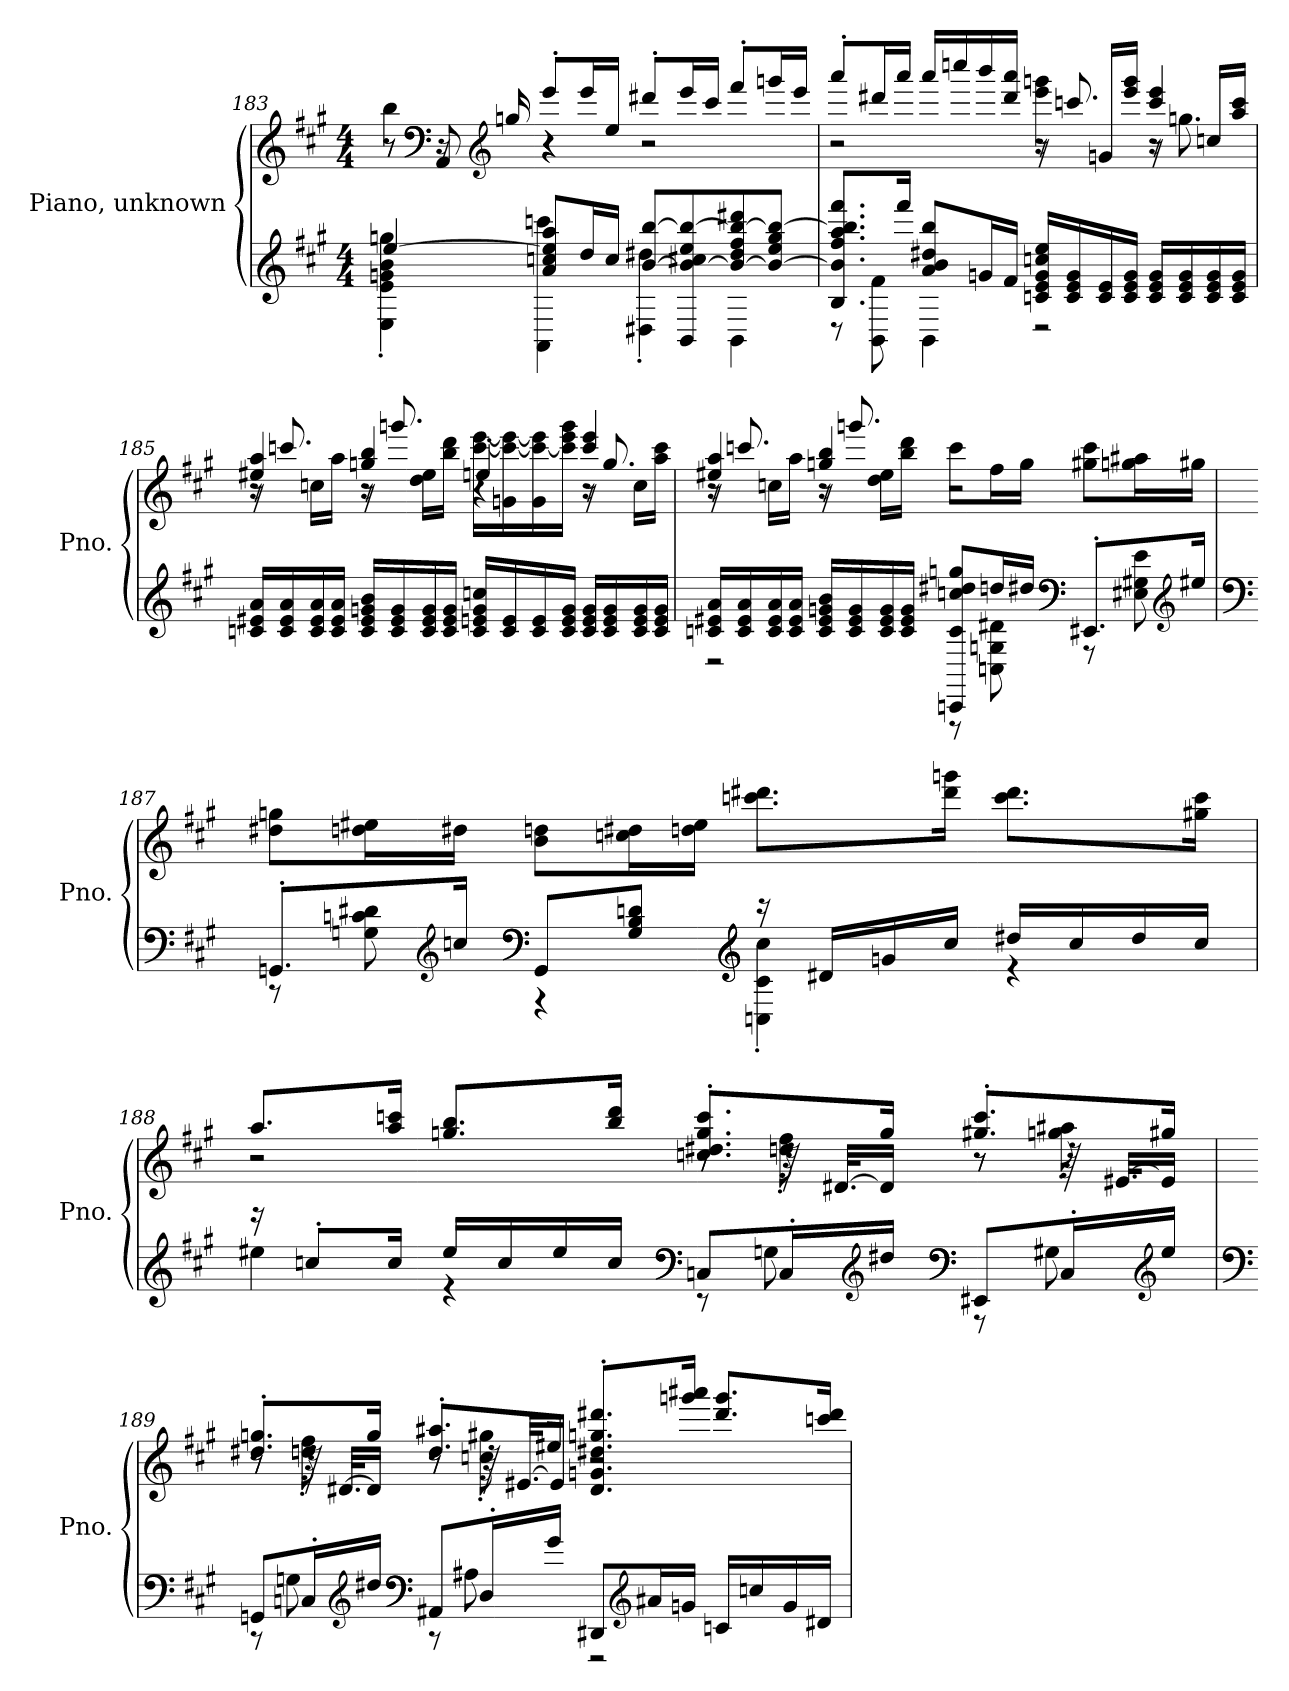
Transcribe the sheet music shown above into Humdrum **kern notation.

**kern	**kern
*part1	*part1
*staff2	*staff1
*I"Piano, unknown	*
*I'Pno.	*
!!LO:LB:g=z
*clefG2	*clefG2
*k[f#c#g#]	*k[f#c#g#]
*M4/4	*M4/4
=183	=183
*^	*^
*	*	*	*^
[4ee/	4E\' 4e\' 4gn\' 4b\' 4ggn\'	8r	4bb\	8r
*	*	*clefF4	*	*
.	.	16r	.	8AA/
*	*	*clefG2	*	*
.	.	16ggn/	.	.
8a/ 8ccn/ 8ee/] 8aa/L	4AA\ 4cccn\	8eee'/L	4r	4r
16dd/L	.	16eee/L	.	.
16cc/JJ	.	16ee/JJ	.	.
[8b/ [8bb/L	4D#X\' 4dd#X\'	8ddd#X'/L	2r	2r
8BB/ 8b/_ 8cc#X/ 8ee/ 8bb/_	.	16eee/L	.	.
.	.	16ccc#/JJ	.	.
8b/_ 8dd#/ 8ff#/ 8bb/_ 8ddd#X/	4BB\	8fff#'/L	.	.
8b/_ 8ee/ 8gg/ 8bb/_J	.	16gggn/L	.	.
.	.	16eee/JJ	.	.
!!LO:PB:g=z	!!	!!
=184	=184	=184	=184	=184
8.B/ 8.b/] 8.ff#/ 8.aa/ 8.bb/] 8.fff#/L	8r	8aaa'/L	2r	2r
.	8BB\ 8f#\	16ddd#X/L	.	.
16fff#/Jk	.	16aaa/JJ	.	.
8a/ 8b/ 8dd#X/ 8bb/L	4BB\	16aaa/LL	.	.
.	.	16ccccn/	.	.
16gn/L	.	16bbb/	.	.
16f#/JJ	.	16ddd#/ 16aaa/JJ	.	.
16cn/ 16e/ 16g/ 16ccn/ 16ee/LL	2r	8r	4eee\ 4gggn\	16r
16c/ 16e/ 16g/	.	.	.	8.cccn/
16c/ 16e/	.	16gn/LL	.	.
16c/ 16e/ 16g/JJ	.	16eee/ 16ggg/JJ	.	.
16c/ 16e/ 16g/LL	.	8r	16r	4ccc/ 4eee/
16c/ 16e/ 16g/	.	.	8.ggn\	.
16c/ 16e/ 16g/	.	16ccn/LL	.	.
16c/ 16e/ 16g/JJ	.	16aa/ 16ccc/JJ	.	.
*v	*v	*	*	*
!!LO:LB:g=z	!!	!!
=185	=185	=185	=185
16cn/ 16e#X/ 16a/LL	16r	8r	4ee#X/ 4aa/
16c/ 16e#/ 16a/	8.cccn/	.	.
16c/ 16e#/ 16a/	.	16ccn\LL	.
16c/ 16e#/ 16a/JJ	.	16aa\JJ	.
16c/ 16e#/ 16gn/ 16b/LL	16r	8r	4ggn/ 4bb/
16c/ 16e#/ 16g/	8.gggn/	.	.
16c/ 16e#/ 16g/	.	16dd\ 16ee#\LL	.
16c/ 16e#/ 16g/JJ	.	16bb\ 16ddd\JJ	.
16c/ 16en/ 16g/ 16ccn/LL	4r	[16ccc\ [16eee\LL	4een'/
16c/ 16e/	.	16gn\ 16ccc\_ 16eee\_	.
16c/ 16e/	.	16g\ 16ccc\_ 16eee\]	.
16c/ 16e/ 16g/JJ	.	16ccc\] 16eee\ 16ggg\JJ	.
16c/ 16e/ 16g/LL	4ccc/ 4eee/	8r	16r
16c/ 16e/ 16g/	.	.	8.gg/
16c/ 16e/ 16g/	.	16cc\LL	.
16c/ 16e/ 16g/JJ	.	16aa\ 16ccc\JJ	.
!!LO:LB:g=z	!!	!!
=186	=186	=186	=186
*^	*	*	*
16cn/ 16e#X/ 16a/LL	2r	16r	8r	4ee#X/ 4aa/
16c/ 16e#/ 16a/	.	8.cccn/	.	.
16c/ 16e#/ 16a/	.	.	16ccn\LL	.
16c/ 16e#/ 16a/JJ	.	.	16aa\JJ	.
16c/ 16e#/ 16gn/ 16b/LL	.	16r	8r	4ggn/ 4bb/
16c/ 16e#/ 16g/	.	8.gggn/	.	.
16c/ 16e#/ 16g/	.	.	16dd\ 16ee#\LL	.
16c/ 16e#/ 16g/JJ	.	.	16bb\ 16ddd\JJ	.
8CCn/ 8c/ 8ccn/ 8dd#X/ 8ggn/L	8r	2r	8ccc\L	2r
16ddn/L	8Cn\ 8Gn\ 8d#X\	.	16ff#\L	.
16dd#X/JJ	.	.	16gg\JJ	.
*clefF4	*	*	*	*
8.EE#X'/L	8r	.	8gg#X\ 8ccc\L	.
.	8E#X\ 8G#X\ 8e#\	.	16ggn\ 16aa#X\L	.
*clefG2	*	*	*	*
16ee#X/Jk	.	.	16gg#X\JJ	.
*	*	*v	*v	*v
!!LO:LB:g=z
=187	=187	=187
*clefF4	*	*
8.GGn'/L	8r	8dd#X\ 8ggn\L
.	8Gn\ 8cn\ 8d#X\	16ddn\ 16ee#X\L
*clefG2	*	*
16ccn/Jk	.	16dd#X\JJ
*clefF4	*	*
8GG/L	4r	8b\ 8ddn\L
8G/ 8B/ 8dn/J	.	16ccn\ 16dd#X\L
.	.	16ddn\ 16ee#\JJ
*clefG2	*	*
16r	4Cn\' 4c\' 4cc\'	8.cccn\ 8.ddd#X\L
16d#X/LL	.	.
16gn/	.	.
16cc/JJ	.	16ddd#\ 16gggn\Jk
16dd#X/LL	4r	8.ccc\ 8.ddd#\L
16cc/	.	.
16dd#/	.	.
16cc/JJ	.	16gg#X\ 16ccc\Jk
!!LO:LB:g=z
=188	=188	=188
*	*	*^
*	*	*	*^
16r	4ee#X\	8.aa/L	2r	2r
8ccn'/L	.	.	.	.
16cc/Jk	.	16aa/ 16cccn/Jk	.	.
16ee#/LL	4r	8.ggn/ 8.bb/L	.	.
16cc/	.	.	.	.
16ee#/	.	.	.	.
16cc/JJ	.	16bb/ 16ddd/Jk	.	.
*clefF4	*	*	*	*
8Cn/L	8r	8.ccn/' 8.dd#X/' 8.gg/' 8.ccc/'L	8r	8r
16C'/L	8Gn\	.	8ddn\' 8ff#\'	64r
.	.	.	.	[32.d#X/KLL
*clefG2	*	*	*	*
16dd#X/JJ	.	16gg/Jk	.	16d#/JJ]
*clefF4	*	*	*	*
8EE#X/L	8r	8.gg#X/' 8.ccc/'L	8r	8r
16C'/L	8G#X\	.	8ggn\' 8aa#X\'	64r
.	.	.	.	[32.e#X/KLL
*clefG2	*	*	*	*
16ee#/JJ	.	16gg#X/Jk	.	16e#/JJ]
!!LO:LB:g=z	!!	!!
=189	=189	=189	=189	=189
*clefF4	*	*	*	*
8GGn/L	8r	8.dd#X/' 8.ggn/'L	8r	8r
16Cn'/L	8Gn\	.	8ddn\' 8ff#\'	64r
.	.	.	.	[32.d#X/KLL
*clefG2	*	*	*	*
16dd#X/JJ	.	16gg/Jk	.	16d#/JJ]
*clefF4	*	*	*	*
8AA#X/L	8r	8.dd/' 8.aa#X/'L	8r	8r
16D'/L	8A#X\	.	8ccn\' 8gg#X\'	64r
.	.	.	.	[32.e#X/KLL
16g#/JJ	.	16ee#X/Jk	.	16e#/JJ]
8DD#X/L	2r	8.d#/' 8.gn/' 8.dd#X/' 8.ggn/' 8.ddd#X/'L	2r	2r
*clefG2	*	*	*	*
16a#X/L	.	.	.	.
16gn/JJ	.	16gggn/ 16aaa#X/Jk	.	.
16cn/LL	.	8.ddd#/ 8.ggg/L	.	.
16ccn/	.	.	.	.
16g/	.	.	.	.
16d#X/JJ	.	16cccn/ 16ddd#/Jk	.	.
*v	*v	*	*	*
*	*v	*v	*v
=	=
*-	*-
